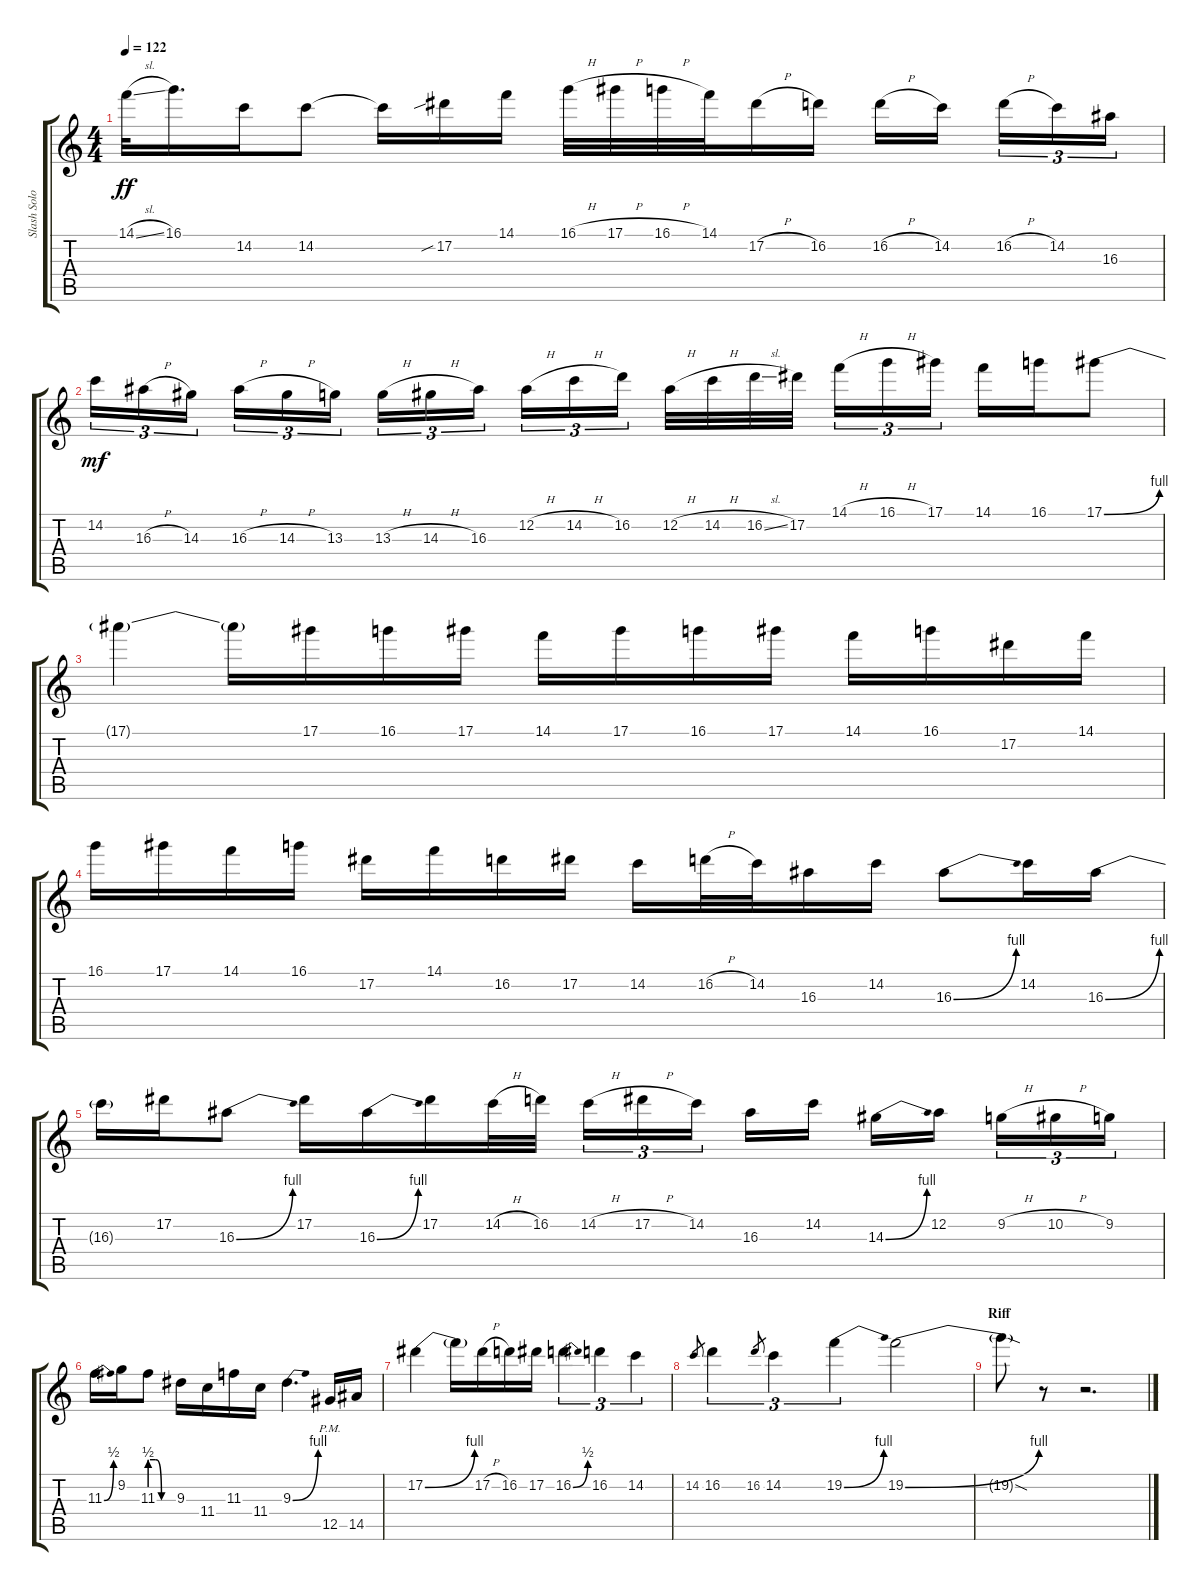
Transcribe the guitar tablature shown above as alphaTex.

\track ("Slash Solo" "Slash Solo") {instrument overdrivenguitar}
\staff {score tabs}
\tuning (Eb4 Bb3 Gb3 Db3 Ab2 Eb2) {hide}
\ts (4 4)
\tempo 122
\clef g2
\ks c
14.1{sl}.32{dy ff} 16.1.16{d} 14.2.16 14.2.8 14.2{t}.16 17.2{sib}.16 14.1.16 16.1{h}.32 17.1{h}.32 16.1{h}.32 14.1.32 17.2{h}.16 16.2.16 16.2{h}.16 14.2.16{beam splitsecondary} 16.2{h}.16{tu (3 2)} 14.2.16{tu (3 2)} 16.3.16{tu (3 2)} |
14.2.16{tu (3 2) dy mf} 16.3{h}.16{tu (3 2)} 14.3.16{tu (3 2) beam splitsecondary} 16.3{h}.16{tu (3 2)} 14.3{h}.16{tu (3 2)} 13.3.16{tu (3 2)} 13.3{h}.16{tu (3 2)} 14.3{h}.16{tu (3 2)} 16.3.16{tu (3 2) beam splitsecondary} 12.2{h}.16{tu (3 2)} 14.2{h}.16{tu (3 2)} 16.2.16{tu (3 2)} 12.2{h}.32 14.2{h}.32 16.2{sl}.32 17.2.32{beam splitsecondary} 14.1{h}.16{tu (3 2)} 16.1{h}.16{tu (3 2)} 17.1.16{tu (3 2)} 14.1.16 16.1.16 17.1{be (bend 0 0 60 4)}.8 |
17.1{t}.4 17.1{t}.16 17.1.16 16.1.16 17.1.16 14.1.16 17.1.16 16.1.16 17.1.16 14.1.16 16.1.16 17.2.16 14.1.16 |
16.1.16 17.1.16 14.1.16 16.1.16 17.2.16 14.1.16 16.2.16 17.2.16 14.2.16 16.2{h}.32 14.2.32 16.3.16 14.2.16 16.3{be (bend 0 0 60 4)}.8 14.2.16 16.3{be (bend 0 0 60 4)}.16 |
16.3{t}.16 17.2.16 16.3{be (bend 0 0 60 4)}.8 17.2.16 16.3{be (bend 0 0 60 4)}.16 17.2.16 14.2{h}.32 16.2.32 14.2{h}.16{tu (3 2)} 17.2{h}.16{tu (3 2)} 14.2.16{tu (3 2) beam splitsecondary} 16.3.16 14.2.16 14.3{be (bend 0 0 60 4)}.16 12.2.16{beam splitsecondary} 9.2{h}.16{tu (3 2)} 10.2{h}.16{tu (3 2)} 9.2.16{tu (3 2)} |
11.3{be (bend 0 0 60 2)}.16 9.2.16 11.3{be (custom 0 2 15 2 30 0 60 0)}.8 9.3.16 11.4.16 11.3.16 11.4.16 9.3{be (bend 0 0 60 4)}.4{d} 12.5{pm}.16 14.5.16 |
17.2{be (bend 0 0 60 4)}.4 17.2{t}.16 17.2{h}.16 16.2.16 17.2.16 16.2{be (bend 0 0 60 2)}.4{tu (3 2)} 16.2.4{tu (3 2)} 14.2.4{tu (3 2)} |
14.2.8{gr} 16.2.4{tu (3 2)} 16.2.8{gr} 14.2.4{tu (3 2)} 19.2{be (bend 0 0 60 4)}.4{tu (3 2)} 19.2{be (bend 0 0 60 4)}.2 |
\section ("" "Riff")
19.2{sod t}.8 r.8 r.2{d}
